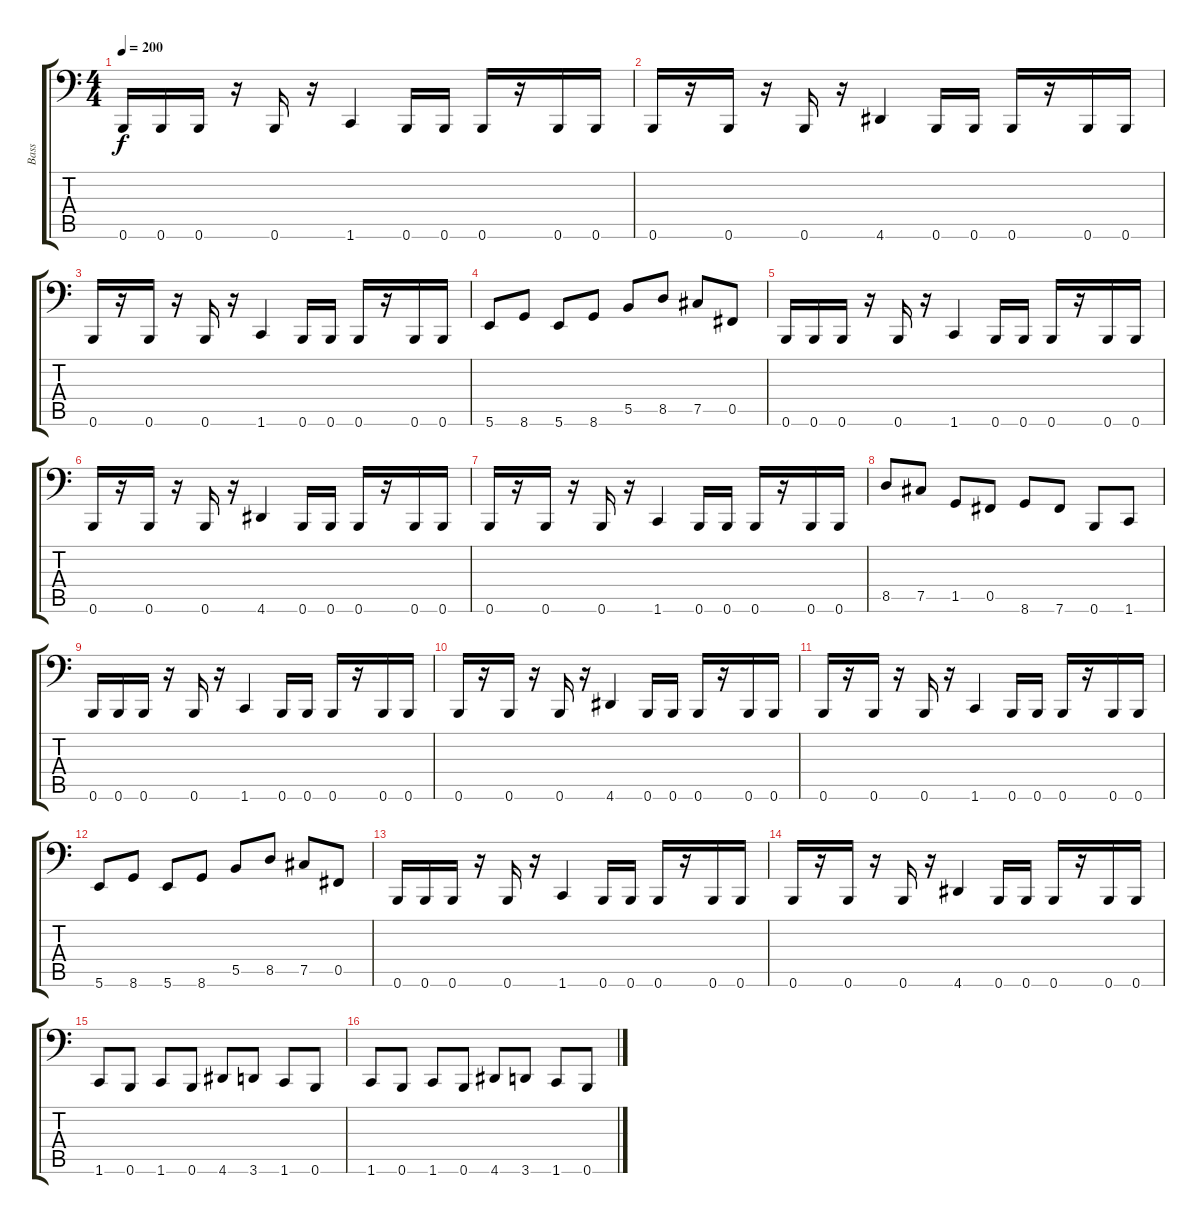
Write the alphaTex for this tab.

\track ("Bass" "Bass") {instrument electricbasspick}
\staff {score tabs}
\tuning (Db3 Ab2 E2 B1 Gb1 B0) {hide}
\ts (4 4)
\tempo 200
\clef f4
\ks c
0.6.16{dy f} 0.6.16 0.6.16 r.16 0.6.16 r.16 1.6.4 0.6.16 0.6.16 0.6.16 r.16 0.6.16 0.6.16 |
0.6.16 r.16 0.6.16 r.16 0.6.16 r.16 4.6.4 0.6.16 0.6.16 0.6.16 r.16 0.6.16 0.6.16 |
0.6.16 r.16 0.6.16 r.16 0.6.16 r.16 1.6.4 0.6.16 0.6.16 0.6.16 r.16 0.6.16 0.6.16 |
5.6.8 8.6.8 5.6.8 8.6.8 5.5.8 8.5.8 7.5.8 0.5.8 |
0.6.16 0.6.16 0.6.16 r.16 0.6.16 r.16 1.6.4 0.6.16 0.6.16 0.6.16 r.16 0.6.16 0.6.16 |
0.6.16 r.16 0.6.16 r.16 0.6.16 r.16 4.6.4 0.6.16 0.6.16 0.6.16 r.16 0.6.16 0.6.16 |
0.6.16 r.16 0.6.16 r.16 0.6.16 r.16 1.6.4 0.6.16 0.6.16 0.6.16 r.16 0.6.16 0.6.16 |
8.5.8 7.5.8 1.5.8 0.5.8 8.6.8 7.6.8 0.6.8 1.6.8 |
0.6.16 0.6.16 0.6.16 r.16 0.6.16 r.16 1.6.4 0.6.16 0.6.16 0.6.16 r.16 0.6.16 0.6.16 |
0.6.16 r.16 0.6.16 r.16 0.6.16 r.16 4.6.4 0.6.16 0.6.16 0.6.16 r.16 0.6.16 0.6.16 |
0.6.16 r.16 0.6.16 r.16 0.6.16 r.16 1.6.4 0.6.16 0.6.16 0.6.16 r.16 0.6.16 0.6.16 |
5.6.8 8.6.8 5.6.8 8.6.8 5.5.8 8.5.8 7.5.8 0.5.8 |
0.6.16 0.6.16 0.6.16 r.16 0.6.16 r.16 1.6.4 0.6.16 0.6.16 0.6.16 r.16 0.6.16 0.6.16 |
0.6.16 r.16 0.6.16 r.16 0.6.16 r.16 4.6.4 0.6.16 0.6.16 0.6.16 r.16 0.6.16 0.6.16 |
1.6.8 0.6.8 1.6.8 0.6.8 4.6.8 3.6.8 1.6.8 0.6.8 |
1.6.8 0.6.8 1.6.8 0.6.8 4.6.8 3.6.8 1.6.8 0.6.8
